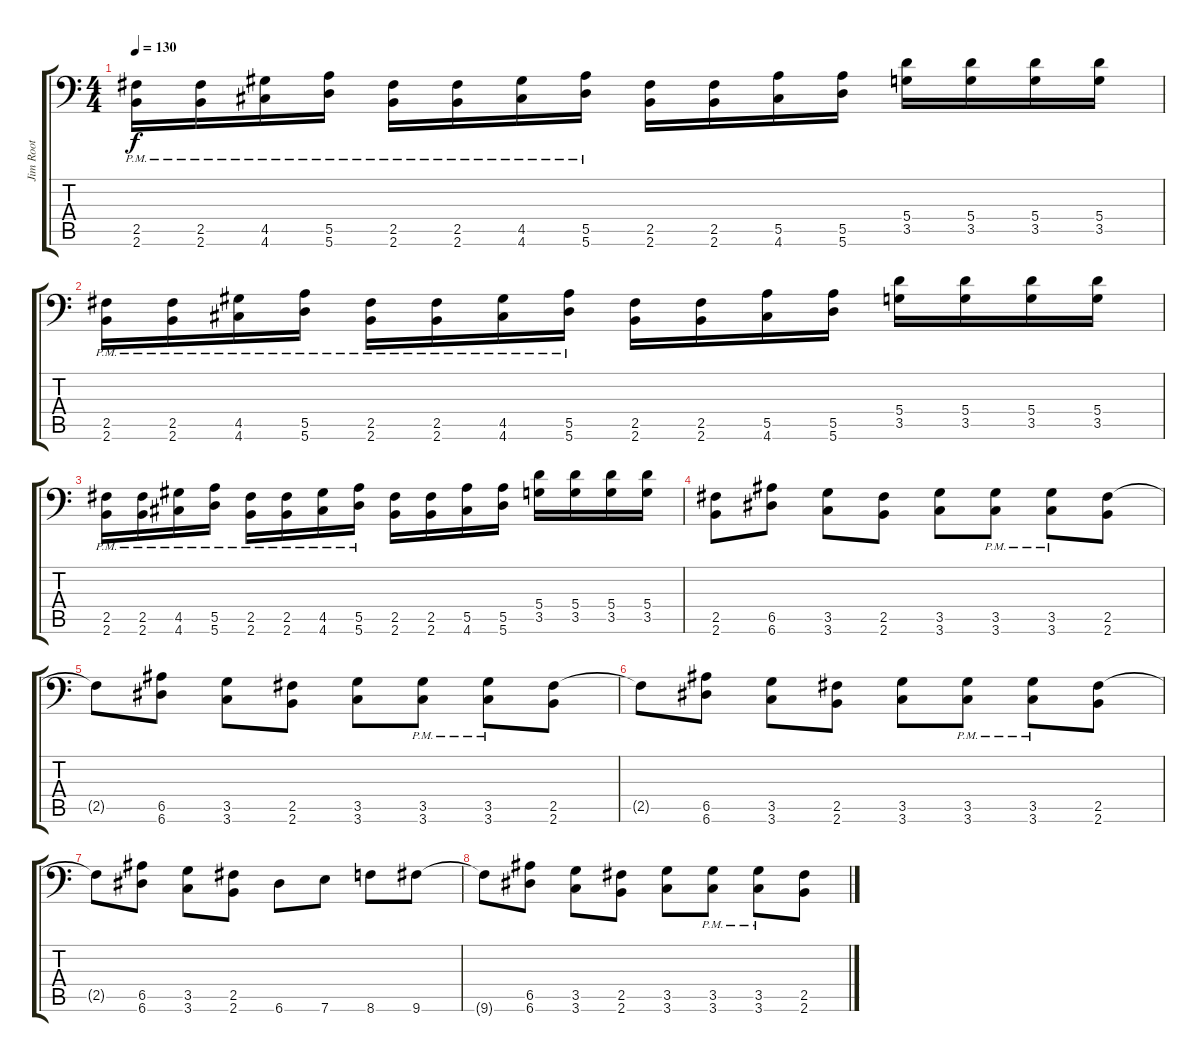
\track ("Jim Root" "Jim Root") {instrument distortionguitar}
\staff {score tabs}
\tuning (E4 B3 G3 A2 E2 A1) {hide}
\ts (4 4)
\tempo 130
\clef f4
\ks c
(2.5{pm} 2.6{pm}).16{dy f} (2.5{pm} 2.6{pm}).16 (4.5 4.6{pm}).16 (5.5 5.6{pm}).16 (2.5{pm} 2.6).16 (2.5{pm} 2.6{pm}).16 (4.5 4.6{pm}).16 (5.5 5.6{pm}).16 (2.5 2.6).16 (2.5 2.6).16 (5.5 4.6).16 (5.5 5.6).16 (5.4 3.5).16 (5.4 3.5).16 (5.4 3.5).16 (5.4 3.5).16 |
(2.5{pm} 2.6{pm}).16 (2.5{pm} 2.6{pm}).16 (4.5 4.6{pm}).16 (5.5 5.6{pm}).16 (2.5{pm} 2.6).16 (2.5{pm} 2.6{pm}).16 (4.5 4.6{pm}).16 (5.5 5.6{pm}).16 (2.5 2.6).16 (2.5 2.6).16 (5.5 4.6).16 (5.5 5.6).16 (5.4 3.5).16 (5.4 3.5).16 (5.4 3.5).16 (5.4 3.5).16 |
(2.5{pm} 2.6{pm}).16 (2.5{pm} 2.6{pm}).16 (4.5 4.6{pm}).16 (5.5 5.6{pm}).16 (2.5{pm} 2.6).16 (2.5{pm} 2.6{pm}).16 (4.5 4.6{pm}).16 (5.5 5.6{pm}).16 (2.5 2.6).16 (2.5 2.6).16 (5.5 4.6).16 (5.5 5.6).16 (5.4 3.5).16 (5.4 3.5).16 (5.4 3.5).16 (5.4 3.5).16 |
(2.5 2.6).8 (6.5 6.6).8 (3.5 3.6).8 (2.5 2.6).8 (3.5 3.6).8 (3.5{pm} 3.6{pm}).8 (3.5{pm} 3.6{pm}).8 (2.5 2.6).8 |
2.5{t}.8 (6.5 6.6).8 (3.5 3.6).8 (2.5 2.6).8 (3.5 3.6).8 (3.5{pm} 3.6{pm}).8 (3.5{pm} 3.6{pm}).8 (2.5 2.6).8 |
2.5{t}.8 (6.5 6.6).8 (3.5 3.6).8 (2.5 2.6).8 (3.5 3.6).8 (3.5{pm} 3.6{pm}).8 (3.5{pm} 3.6{pm}).8 (2.5 2.6).8 |
2.5{t}.8 (6.5 6.6).8 (3.5 3.6).8 (2.5 2.6).8 6.6.8 7.6.8 8.6.8 9.6.8 |
9.6{t}.8 (6.5 6.6).8 (3.5 3.6).8 (2.5 2.6).8 (3.5 3.6).8 (3.5{pm} 3.6{pm}).8 (3.5{pm} 3.6{pm}).8 (2.5 2.6).8
